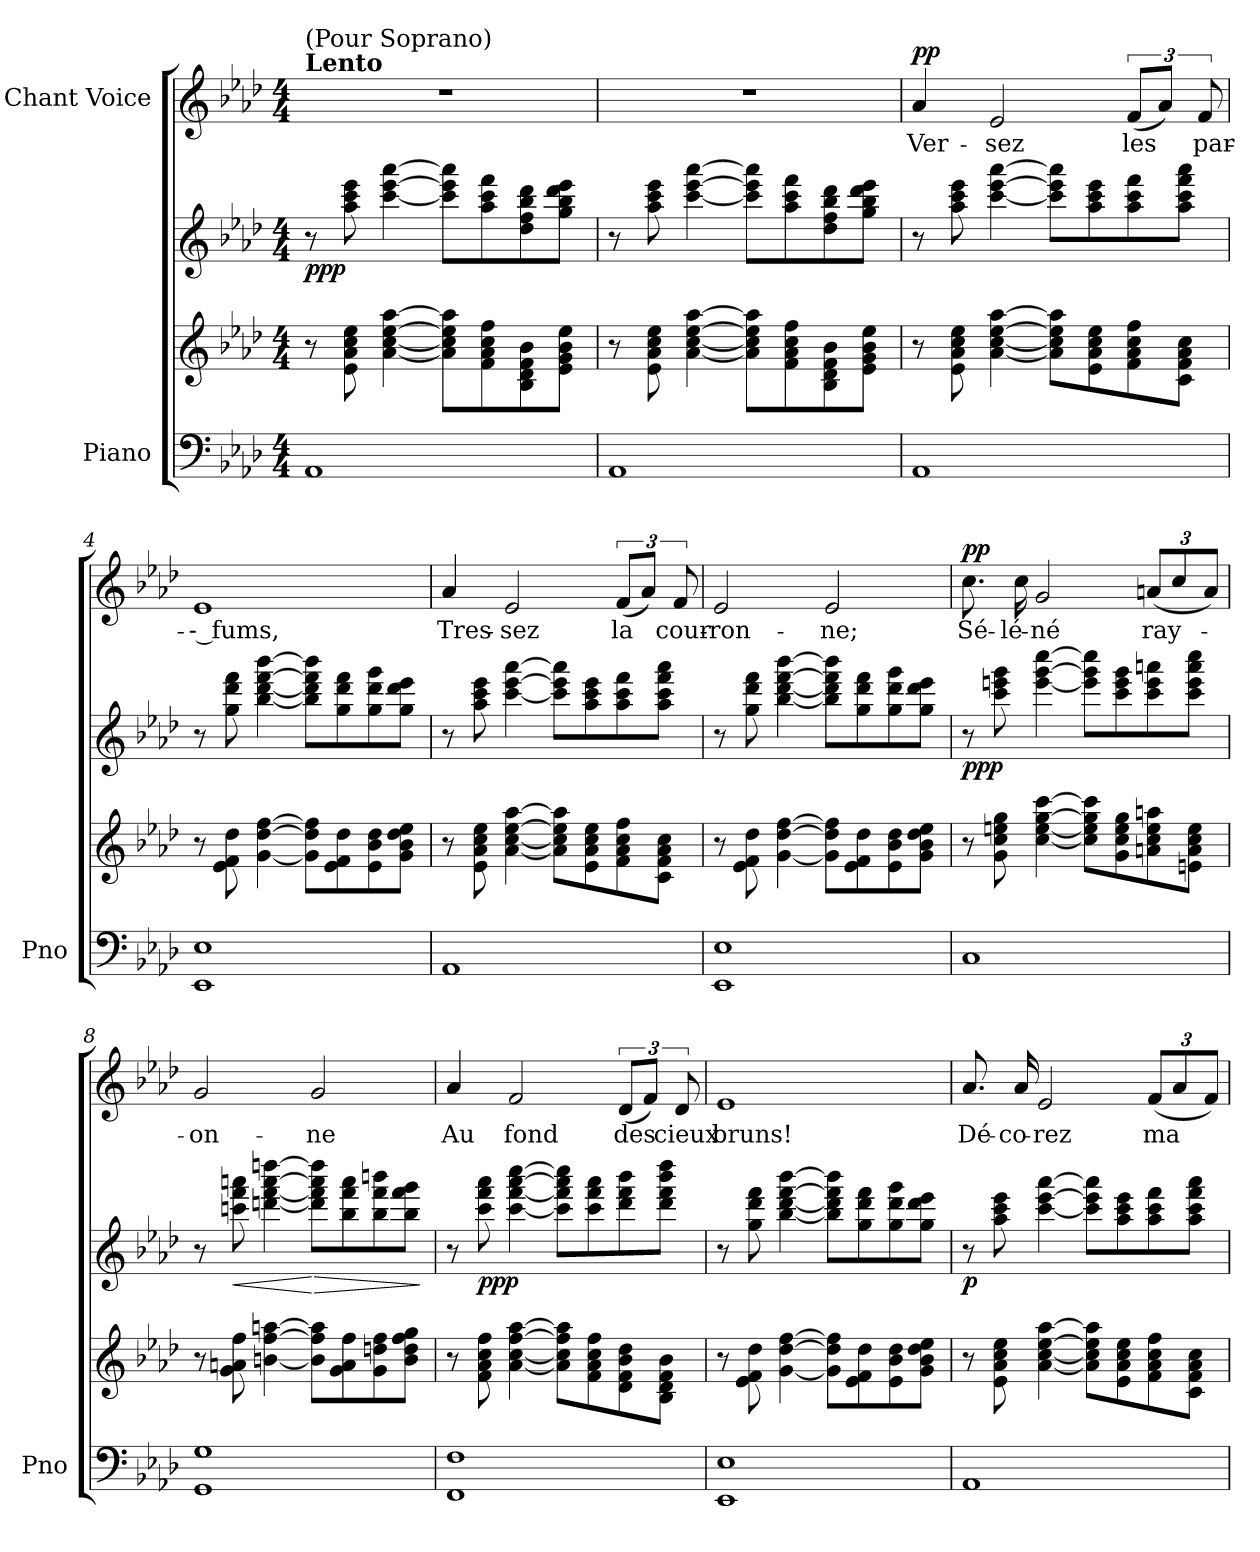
**kern	**kern	**kern	**dynam	**kern	**text	**dynam
*part2	*part2	*part2	*part2	*part1	*part1	*part1
*staff4	*staff3	*staff2	*staff2/3/4	*staff1	*staff1	*staff1
*I"Piano	*	*	*	*I"Chant Voice	*	*
*I'Pno	*	*	*	*	*	*
*clefF4	*clefG2	*clefG2	*	*clefG2	*	*
*k[b-e-a-d-]	*k[b-e-a-d-]	*k[b-e-a-d-]	*	*k[b-e-a-d-]	*	*
*M4/4	*M4/4	*M4/4	*	*M4/4	*	*
=1	=1	=1	=1	=1	=1	=1
!	!	!	!	!LO:TX:a:B:t=Lento	!	!
!	!	!	!	!LO:TX:a:t=(Pour Soprano)	!	!
!	!	!	!LO:DY:b	!	!	!
1AA-	8r	8r	ppp	1r	.	.
.	8e-\ 8a-\ 8cc\ 8ee-\	8aa-\ 8ccc\ 8eee-\	.	.	.	.
.	[4a-\ [<4cc\ [4ee-\ [4aa-\	[4ccc\ [4eee-\ [4aaa-\	.	.	.	.
.	8a-\] 8cc\] 8ee-\] 8aa-\]L	8ccc\] 8eee-\] 8aaa-\]L	.	.	.	.
.	8f\ 8a-\ 8cc\ 8ff\	8aa-\ 8ccc\ 8fff\	.	.	.	.
.	8B-\ 8d-\ 8f\ 8b-\	8dd-\ 8ff\ 8bb-\ 8ddd-\	.	.	.	.
.	8e-\ 8g\ 8b-\ 8ee-\J	8gg\ 8bb-\ 8ddd-\ 8eee-\J	.	.	.	.
=2	=2	=2	=2	=2	=2	=2
1AA-	8r	8r	.	1r	.	.
.	8e-\ 8a-\ 8cc\ 8ee-\	8aa-\ 8ccc\ 8eee-\	.	.	.	.
.	[4a-\ [<4cc\ [4ee-\ [4aa-\	[4ccc\ [4eee-\ [4aaa-\	.	.	.	.
.	8a-\] 8cc\] 8ee-\] 8aa-\]L	8ccc\] 8eee-\] 8aaa-\]L	.	.	.	.
.	8f\ 8a-\ 8cc\ 8ff\	8aa-\ 8ccc\ 8fff\	.	.	.	.
.	8B-\ 8d-\ 8f\ 8b-\	8dd-\ 8ff\ 8bb-\ 8ddd-\	.	.	.	.
.	8e-\ 8g\ 8b-\ 8ee-\J	8gg\ 8bb-\ 8ddd-\ 8eee-\J	.	.	.	.
=3	=3	=3	=3	=3	=3	=3
!	!	!	!	!	!LO:LY:b	!LO:DY:a
1AA-	8r	8r	.	4a-/	Ver-	pp
.	8e-\ 8a-\ 8cc\ 8ee-\	8aa-\ 8ccc\ 8eee-\	.	.	.	.
!	!	!	!	!	!LO:LY:b	!
.	[4a-\ [<4cc\ [4ee-\ [4aa-\	[4ccc\ [4eee-\ [4aaa-\	.	2e-/	-sez	.
.	8a-\] 8cc\] 8ee-\] 8aa-\]L	8ccc\] 8eee-\] 8aaa-\]L	.	.	.	.
.	8e-\ 8a-\ 8cc\ 8ee-\	8aa-\ 8ccc\ 8eee-\	.	.	.	.
!	!	!	!	!	!LO:LY:b	!
.	8f\ 8a-\ 8cc\ 8ff\	8aa-\ 8ccc\ 8fff\	.	(12f/L	les	.
.	.	.	.	12a-/J)	.	.
.	8c\ 8f\ 8a-\ 8cc\J	8aa-\ 8ccc\ 8fff\ 8aaa-\J	.	.	.	.
!	!	!	!	!	!LO:LY:b	!
.	.	.	.	12f/	par-	.
!!LO:LB:g=z
=4	=4	=4	=4	=4	=4	=4
!	!	!	!	!	!LO:LY:b	!
1EE- 1E-	8r	8r	.	1e-	-- fums,	.
.	8e-\ 8f\ 8dd-\	8gg\ 8ddd-\ 8fff\	.	.	.	.
.	[4g\ [<4dd-\ [4ff\	[4bb-\ [<4ddd-\ [4fff\ [4bbb-\	.	.	.	.
.	8g\] 8dd-\] 8ff\]L	8bb-\] 8ddd-\] 8fff\] 8bbb-\]L	.	.	.	.
.	8e-\ 8f\ 8dd-\	8gg\ 8ddd-\ 8fff\	.	.	.	.
.	8e-\ 8b-\ 8dd-\	8gg\ 8ddd-\ 8ggg\	.	.	.	.
.	8g\ 8b-\ 8dd-\ 8ee-\J	8gg\ 8ddd-\ 8eee-\J	.	.	.	.
=5	=5	=5	=5	=5	=5	=5
!	!	!	!	!	!LO:LY:b	!
1AA-	8r	8r	.	4a-/	Tres-	.
.	8e-\ 8a-\ 8cc\ 8ee-\	8aa-\ 8ccc\ 8eee-\	.	.	.	.
!	!	!	!	!	!LO:LY:b	!
.	[4a-\ [<4cc\ [4ee-\ [4aa-\	[4ccc\ [4eee-\ [4aaa-\	.	2e-/	-sez	.
.	8a-\] 8cc\] 8ee-\] 8aa-\]L	8ccc\] 8eee-\] 8aaa-\]L	.	.	.	.
.	8e-\ 8a-\ 8cc\ 8ee-\	8aa-\ 8ccc\ 8eee-\	.	.	.	.
!	!	!	!	!	!LO:LY:b	!
.	8f\ 8a-\ 8cc\ 8ff\	8aa-\ 8ccc\ 8fff\	.	(12f/L	la	.
.	.	.	.	12a-/J)	.	.
.	8c\ 8f\ 8a-\ 8cc\J	8aa-\ 8ccc\ 8fff\ 8aaa-\J	.	.	.	.
!	!	!	!	!	!LO:LY:b	!
.	.	.	.	12f/	cour-	.
=6	=6	=6	=6	=6	=6	=6
!	!	!	!	!	!LO:LY:b	!
1EE- 1E-	8r	8r	.	2e-/	-ron-	.
.	8e-\ 8f\ 8dd-\	8gg\ 8ddd-\ 8fff\	.	.	.	.
.	[4g\ [<4dd-\ [4ff\	[4bb-\ [<4ddd-\ [4fff\ [4bbb-\	.	.	.	.
!	!	!	!	!	!LO:LY:b	!
.	8g\] 8dd-\] 8ff\]L	8bb-\] 8ddd-\] 8fff\] 8bbb-\]L	.	2e-/	-ne;	.
.	8e-\ 8f\ 8dd-\	8gg\ 8ddd-\ 8fff\	.	.	.	.
.	8e-\ 8b-\ 8dd-\	8gg\ 8ddd-\ 8ggg\	.	.	.	.
.	8g\ 8b-\ 8dd-\ 8ee-\J	8gg\ 8ddd-\ 8eee-\J	.	.	.	.
!!LO:PB:g=z
=7	=7	=7	=7	=7	=7	=7
!	!	!	!LO:DY:b	!	!LO:LY:b	!LO:DY:a
1C	8r	8r	ppp	8.cc\	Sé-	pp
.	8g\ 8cc\ 8een\ 8gg\	8ccc\ 8eeen\ 8ggg\	.	.	.	.
!	!	!	!	!	!LO:LY:b	!
.	.	.	.	16cc\	-lé-	.
!	!	!	!	!	!LO:LY:b	!
.	[4cc\ [<4ee\ [4gg\ [4ccc\	[4eee\ [4ggg\ [4cccc\	.	2g/	-né	.
.	8cc\] 8ee\] 8gg\] 8ccc\]L	8eee\] 8ggg\] 8cccc\]L	.	.	.	.
.	8g\ 8cc\ 8ee\ 8gg\	8ccc\ 8eee\ 8ggg\	.	.	.	.
*	*	*	*	*Xbrackettup	*	*
!	!	!	!	!	!LO:LY:b	!
.	8an\ 8cc\ 8ee\ 8aan\	8ccc\ 8eee\ 8aaan\	.	(12an/L	ray-	.
.	.	.	.	12cc/	.	.
.	8en\ 8a\ 8cc\ 8ee\J	8ccc\ 8eee\ 8aaa\ 8cccc\J	.	.	.	.
.	.	.	.	12a/J)	.	.
=8	=8	=8	=8	=8	=8	=8
!	!	!	!	!	!LO:LY:b	!
1GG 1G	8r	8r	.	2g/	-on-	.
!	!	!	!LO:HP:b	!	!	!
.	8g\ 8an\ 8ff\	8cccn\ 8fff\ 8aaan\	<	.	.	.
.	[<4bn\ [<4ff\ [4aan\	[4dddn\ [<4fff\ [4aaa\ [4ddddn\	.	.	.	.
!	!	!	!LO:HP:n=1:b	!	!LO:LY:b	!
.	8b\] 8ff\] 8aa\]L	8ddd\] 8fff\] 8aaa\] 8dddd\]L	[ >	2g/	-ne	.
.	8g\ 8a\ 8ff\	8bb-\ 8fff\ 8aaa\	.	.	.	.
.	8g\ 8ddn\ 8ff\	8bb-\ 8fff\ 8bbbn\	.	.	.	.
.	8b\ 8dd\ 8ff\ 8gg\J	8bb-\ 8fff\ 8ggg\J	.	.	.	.
.	.	.	]	.	.	.
=9	=9	=9	=9	=9	=9	=9
!	!	!	!	!	!LO:LY:b	!
1FF 1F	8r	8r	.	4a-/	Au	.
!	!	!	!LO:DY:b	!	!	!
.	8f\ 8a-\ 8cc\ 8ff\	8ccc\ 8fff\ 8aaa-\	ppp	.	.	.
!	!	!	!	!	!LO:LY:b	!
.	[4a-\ [<4cc\ [4ff\ [4aa-\	[4ccc\ [<4fff\ [4aaa-\ [4cccc\	.	2f/	fond	.
.	8a-\] 8cc\] 8ff\] 8aa-\]L	8ccc\] 8fff\] 8aaa-\] 8cccc\]L	.	.	.	.
.	8f\ 8a-\ 8cc\ 8ff\	8ccc\ 8fff\ 8aaa-\	.	.	.	.
*	*	*	*	*brackettup	*	*
!	!	!	!	!	!LO:LY:b	!
.	8d-\ 8f\ 8b-\ 8dd-\	8ddd-\ 8fff\ 8bbb-\	.	(12d-/L	des	.
.	.	.	.	12f/J)	.	.
.	8B-\ 8d-\ 8f\ 8b-\J	8ddd-\ 8fff\ 8bbb-\ 8dddd-\J	.	.	.	.
!	!	!	!	!	!LO:LY:b	!
.	.	.	.	12d-/	cieux	.
!!LO:LB:g=z
=10	=10	=10	=10	=10	=10	=10
!	!	!	!	!	!LO:LY:b	!
1EE- 1E-	8r	8r	.	1e-	bruns!	.
.	8e-\ 8f\ 8dd-\	8gg\ 8ddd-\ 8fff\	.	.	.	.
.	[4g\ [<4dd-\ [4ff\	[4bb-\ [<4ddd-\ [4fff\ [4bbb-\	.	.	.	.
.	8g\] 8dd-\] 8ff\]L	8bb-\] 8ddd-\] 8fff\] 8bbb-\]L	.	.	.	.
.	8e-\ 8f\ 8dd-\	8gg\ 8ddd-\ 8fff\	.	.	.	.
.	8e-\ 8b-\ 8dd-\	8gg\ 8ddd-\ 8ggg\	.	.	.	.
.	8g\ 8b-\ 8dd-\ 8ee-\J	8gg\ 8ddd-\ 8eee-\J	.	.	.	.
=11	=11	=11	=11	=11	=11	=11
!	!	!	!LO:DY:b	!	!LO:LY:b	!LO:DY:a
!	!	!	!	!	!	!LO:DY:n=1:a
1AA-	8r	8r	p	8.a-/	Dé-	other-dynamics f
.	8e-\ 8a-\ 8cc\ 8ee-\	8aa-\ 8ccc\ 8eee-\	.	.	.	.
!	!	!	!	!	!LO:LY:b	!
.	.	.	.	16a-/	-co-	.
!	!	!	!	!	!LO:LY:b	!
.	[4a-\ [<4cc\ [4ee-\ [4aa-\	[4ccc\ [4eee-\ [4aaa-\	.	2e-/	-rez	.
.	8a-\] 8cc\] 8ee-\] 8aa-\]L	8ccc\] 8eee-\] 8aaa-\]L	.	.	.	.
.	8e-\ 8a-\ 8cc\ 8ee-\	8aa-\ 8ccc\ 8eee-\	.	.	.	.
*	*	*	*	*Xbrackettup	*	*
!	!	!	!	!	!LO:LY:b	!
.	8f\ 8a-\ 8cc\ 8ff\	8aa-\ 8ccc\ 8fff\	.	(12f/L	ma	.
.	.	.	.	12a-/	.	.
.	8c\ 8f\ 8a-\ 8cc\J	8aa-\ 8ccc\ 8fff\ 8aaa-\J	.	.	.	.
.	.	.	.	12f/J)	.	.
=	=	=	=	=	=	=
*-	*-	*-	*-	*-	*-	*-
